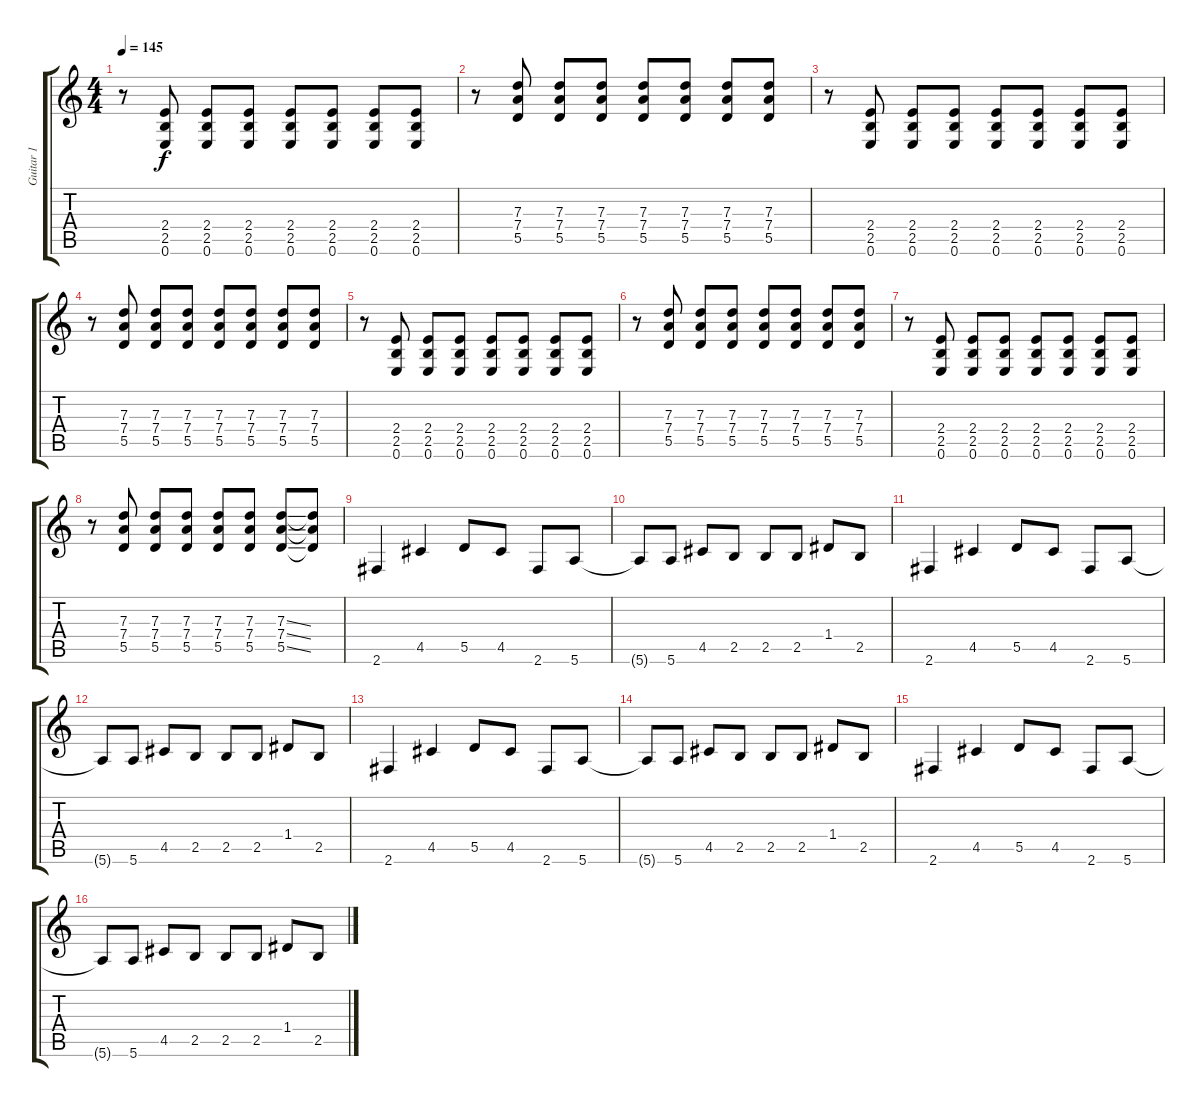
\track ("Guitar 1" "Guitar 1") {instrument acousticguitarsteel}
\staff {score tabs}
\tuning (E4 B3 G3 D3 A2 E2) {hide}
\ts (4 4)
\tempo 145
\clef g2
\ks c
r.8{dy f} (2.4 2.5 0.6).8 (2.4 2.5 0.6).8 (2.4 2.5 0.6).8 (2.4 2.5 0.6).8 (2.4 2.5 0.6).8 (2.4 2.5 0.6).8 (2.4 2.5 0.6).8 |
r.8 (7.3 7.4 5.5).8 (7.3 7.4 5.5).8 (7.3 7.4 5.5).8 (7.3 7.4 5.5).8 (7.3 7.4 5.5).8 (7.3 7.4 5.5).8 (7.3 7.4 5.5).8 |
r.8 (2.4 2.5 0.6).8 (2.4 2.5 0.6).8 (2.4 2.5 0.6).8 (2.4 2.5 0.6).8 (2.4 2.5 0.6).8 (2.4 2.5 0.6).8 (2.4 2.5 0.6).8 |
r.8 (7.3 7.4 5.5).8 (7.3 7.4 5.5).8 (7.3 7.4 5.5).8 (7.3 7.4 5.5).8 (7.3 7.4 5.5).8 (7.3 7.4 5.5).8 (7.3 7.4 5.5).8 |
r.8 (2.4 2.5 0.6).8 (2.4 2.5 0.6).8 (2.4 2.5 0.6).8 (2.4 2.5 0.6).8 (2.4 2.5 0.6).8 (2.4 2.5 0.6).8 (2.4 2.5 0.6).8 |
r.8 (7.3 7.4 5.5).8 (7.3 7.4 5.5).8 (7.3 7.4 5.5).8 (7.3 7.4 5.5).8 (7.3 7.4 5.5).8 (7.3 7.4 5.5).8 (7.3 7.4 5.5).8 |
r.8 (2.4 2.5 0.6).8 (2.4 2.5 0.6).8 (2.4 2.5 0.6).8 (2.4 2.5 0.6).8 (2.4 2.5 0.6).8 (2.4 2.5 0.6).8 (2.4 2.5 0.6).8 |
r.8 (7.3 7.4 5.5).8 (7.3 7.4 5.5).8 (7.3 7.4 5.5).8 (7.3 7.4 5.5).8 (7.3 7.4 5.5).8 (7.3{ss} 7.4{ss} 5.5{ss}).8 (7.3{t} 7.4{t} 5.5{t}).8 |
2.6.4 4.5.4 5.5.8 4.5.8 2.6.8 5.6.8 |
5.6{t}.8 5.6.8 4.5.8 2.5.8 2.5.8 2.5.8 1.4.8 2.5.8 |
2.6.4 4.5.4 5.5.8 4.5.8 2.6.8 5.6.8 |
5.6{t}.8 5.6.8 4.5.8 2.5.8 2.5.8 2.5.8 1.4.8 2.5.8 |
2.6.4 4.5.4 5.5.8 4.5.8 2.6.8 5.6.8 |
5.6{t}.8 5.6.8 4.5.8 2.5.8 2.5.8 2.5.8 1.4.8 2.5.8 |
2.6.4 4.5.4 5.5.8 4.5.8 2.6.8 5.6.8 |
5.6{t}.8 5.6.8 4.5.8 2.5.8 2.5.8 2.5.8 1.4.8 2.5.8
